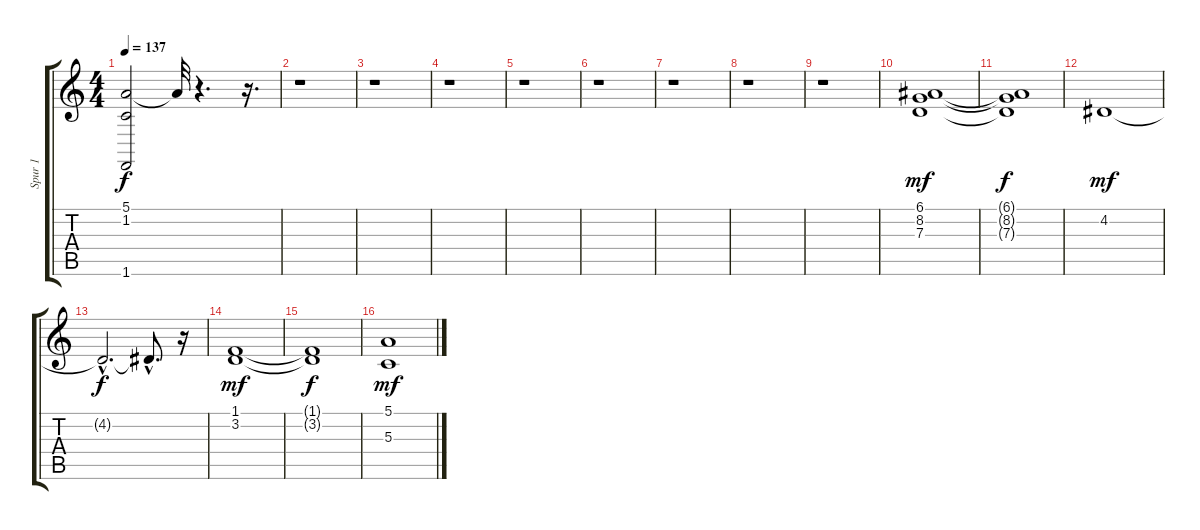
\track ("Spur 1" "Spur 1") {instrument stringensemble2}
\staff {score tabs}
\tuning (E4 B3 G3 D3 A2 E2) {hide}
\ts (4 4)
\tempo 137
\clef g2
\ks c
(5.1{t} 1.2{t} 1.6{t}).2{dy f} 5.1{t}.32 r.4{d} r.16{d} |
r.1 |
r.1 |
r.1 |
r.1 |
r.1 |
r.1 |
r.1 |
r.1 |
(6.1 8.2 7.3).1{dy mf volume 7 instrument stringensemble2} |
(6.1{t} 8.2{t} 7.3{t}).1{dy f} |
4.2.1{dy mf} |
4.2{hac t}.2{d dy f} 4.2{hac t}.8{d} r.16 |
(1.1 3.2).1{dy mf} |
(1.1{t} 3.2{t}).1{dy f} |
(5.1 5.3).1{dy mf}
